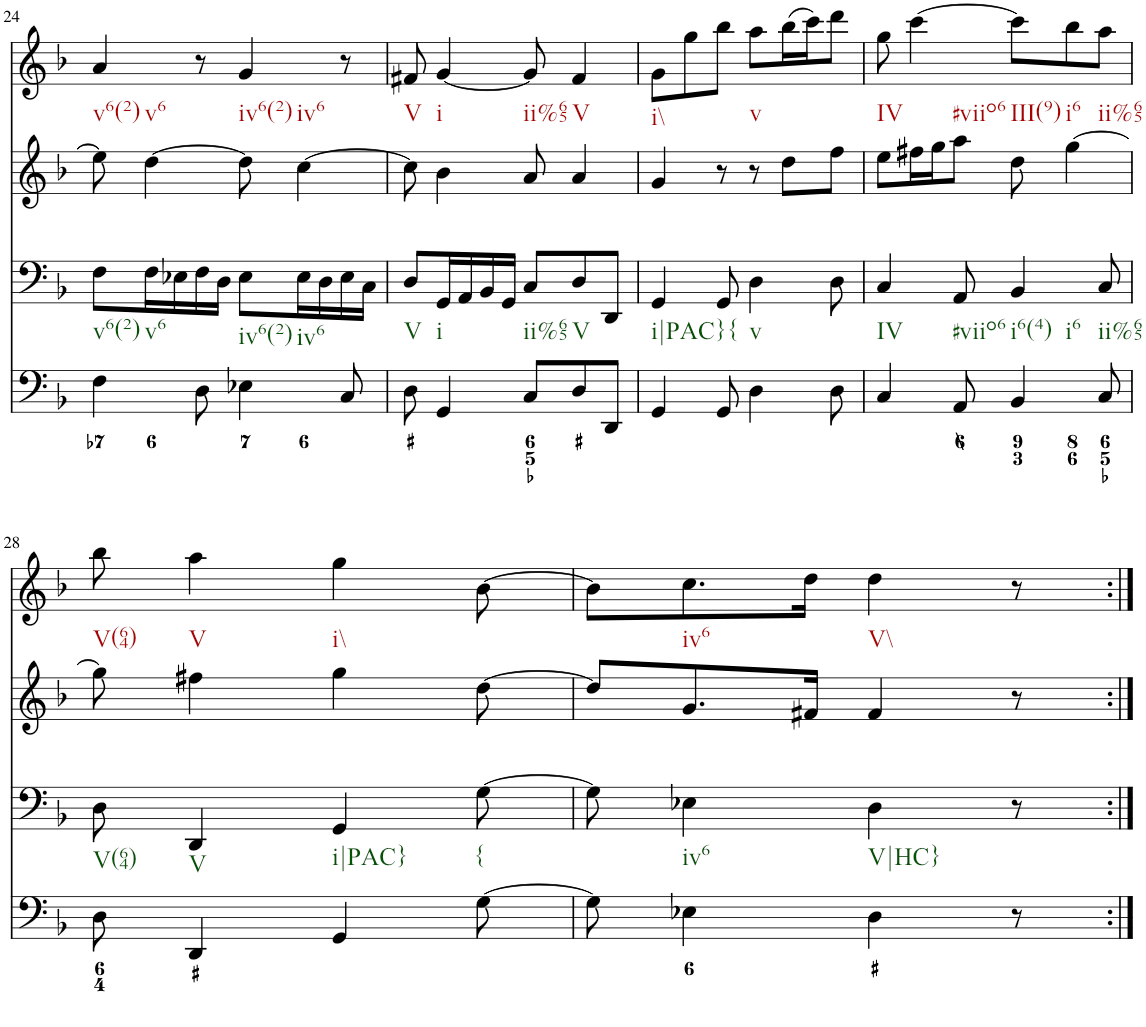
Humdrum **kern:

**kern	**kern	**kern	**kern
*part4	*part3	*part2	*part1
*staff4	*staff3	*staff2	*staff1
*I"violn	*I"violn	*I"cello	*I"organ
!!LO:PB:g=z
*clefF4	*clefF4	*clefG2	*clefG2
*k[b-]	*k[b-]	*k[b-]	*k[b-]
*d:	*d:	*d:	*d:
*M6/8	*M6/8	*M6/8	*M6/8
=24	=24	=24	=24
!	!	!	!LO:TX:b:t=v6(2)
!	!	!	!LO:TX:b:t=v6
!	!LO:TX:b:t=v6(2)	!	!
4F\	8F\L	8ee-\]	4a/
!	!LO:TX:b:t=v6	!	!
.	16F\L	[4dd\	.
.	16E-X\	.	.
8D\	16F\	.	8r
.	16D\JJ	.	.
!	!	!	!LO:TX:b:t=iv6(2)
!	!	!	!LO:TX:b:t=iv6
!	!LO:TX:b:t=iv6(2)	!	!
4E-X\	8E-\L	8dd\]	4g/
!	!LO:TX:b:t=iv6	!	!
.	16E-\L	[4cc\	.
.	16D\	.	.
8C/	16E-\	.	8r
.	16C\JJ	.	.
=25	=25	=25	=25
!	!	!	!LO:TX:b:t=V
!	!LO:TX:b:t=V	!	!
8D\	8D/L	8cc\]	8f#X/
!	!	!	!LO:TX:b:t=i
!	!LO:TX:b:t=i	!	!
4GG/	16GG/L	4b-\	[4g/
.	16AA/	.	.
.	16BB-/	.	.
.	16GG/JJ	.	.
!	!	!	!LO:TX:b:t=ii%65
!	!LO:TX:b:t=ii%65	!	!
8C/L	8C/L	8a/	8g/]
!	!	!	!LO:TX:b:t=V
!	!LO:TX:b:t=V	!	!
8D/	8D/	4a/	4f#/
8DD/J	8DD/J	.	.
=26	=26	=26	=26
!	!	!	!LO:TX:b:t=i\\
!	!LO:TX:b:t=i|PAC}{	!	!
4GG/	4GG/	4g/	8g\L
.	.	.	8gg\
8GG/	8GG/	8r	8bb-\J
!	!	!	!LO:TX:b:t=v
!	!LO:TX:b:t=v	!	!
4D\	4D\	8r	8aa\L
.	.	8dd\L	(16bb-\L
.	.	.	16ccc\J)
8D\	8D\	8ff\J	8ddd\J
=27	=27	=27	=27
!	!	!	!LO:TX:b:t=IV
!	!LO:TX:b:t=IV	!	!
4C/	4C/	8ee\L	8gg\
!	!	!	!LO:TX:b:t=#viio6
.	.	16ff#X\L	[4ccc\
.	.	16gg\J	.
!	!LO:TX:b:t=#viio6	!	!
8AA/	8AA/	8aa\J	.
!	!	!	!LO:TX:b:t=III(9)
!	!LO:TX:b:t=i6(4)	!	!
!	!LO:TX:b:t=i6	!	!
4BB-/	4BB-/	8dd\	8ccc\L]
!	!	!	!LO:TX:b:t=i6
.	.	[4gg\	8bb-\
!	!	!	!LO:TX:b:t=ii%65
!	!LO:TX:b:t=ii%65	!	!
8C/	8C/	.	8aa\J
!!LO:LB:g=z
=28	=28	=28	=28
!	!	!	!LO:TX:b:t=V(64)
!	!LO:TX:b:t=V(64)	!	!
8D\	8D\	8gg\]	8bb-\
!	!	!	!LO:TX:b:t=V
!	!LO:TX:b:t=V	!	!
4DD/	4DD/	4ff#X\	4aa\
!	!	!	!LO:TX:b:t=i\\
!	!LO:TX:b:t=i|PAC}	!	!
4GG/	4GG/	4gg\	4gg\
!	!LO:TX:b:t={	!	!
[8G\	[8G\	[8dd\	[8b-\
=29	=29	=29	=29
8G\]	8G\]	8dd/L]	8b-\L]
!	!	!	!LO:TX:b:t=iv6
!	!LO:TX:b:t=iv6	!	!
4E-X\	4E-X\	8.g/	8.cc\
.	.	16f#X/Jk	16dd\Jk
!	!	!	!LO:TX:b:t=V\\
!	!LO:TX:b:t=V|HC}	!	!
4D\	4D\	4f#/	4dd\
8r	8r	8r	8r
=:|!	=:|!	=:|!	=:|!
*-	*-	*-	*-
